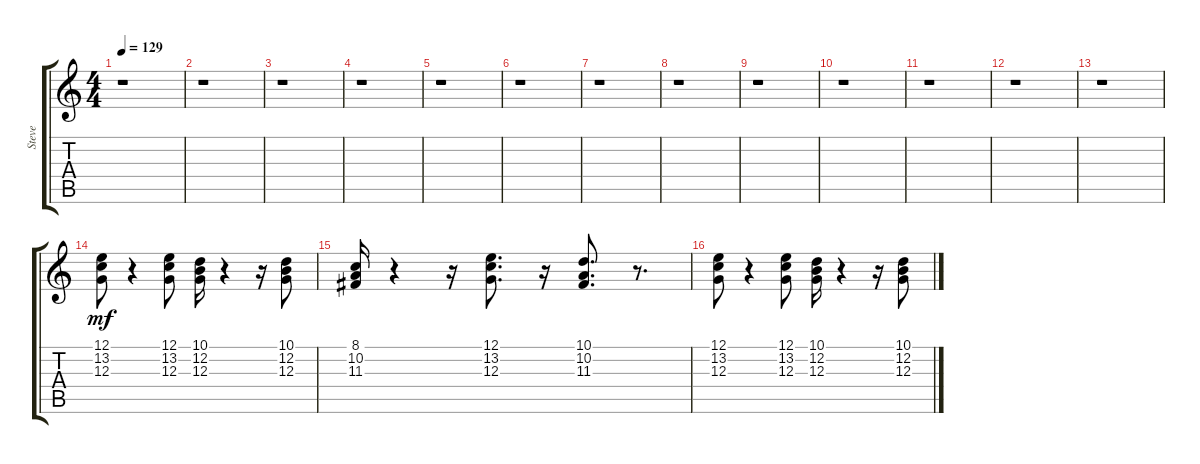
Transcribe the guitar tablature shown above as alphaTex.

\track ("Steve" "Steve") {instrument lead2sawtooth}
\staff {score tabs}
\tuning (E4 B3 G3 D3 A2 E2) {hide}
\ts (4 4)
\tempo 129
\clef g2
\ks c
r.1{dy mf} |
r.1 |
r.1 |
r.1 |
r.1 |
r.1 |
r.1 |
r.1 |
r.1 |
r.1 |
r.1 |
r.1 |
r.1 |
(12.1 13.2 12.3).8 r.4 (12.1 13.2 12.3).8 (10.1 12.2 12.3).16 r.4 r.16 (10.1 12.2 12.3).8 |
(8.1 10.2 11.3).16 r.4 r.16 (12.1 13.2 12.3).8{d} r.16 (10.1 10.2 11.3).8{d} r.8{d} |
(12.1 13.2 12.3).8 r.4 (12.1 13.2 12.3).8 (10.1 12.2 12.3).16 r.4 r.16 (10.1 12.2 12.3).8
